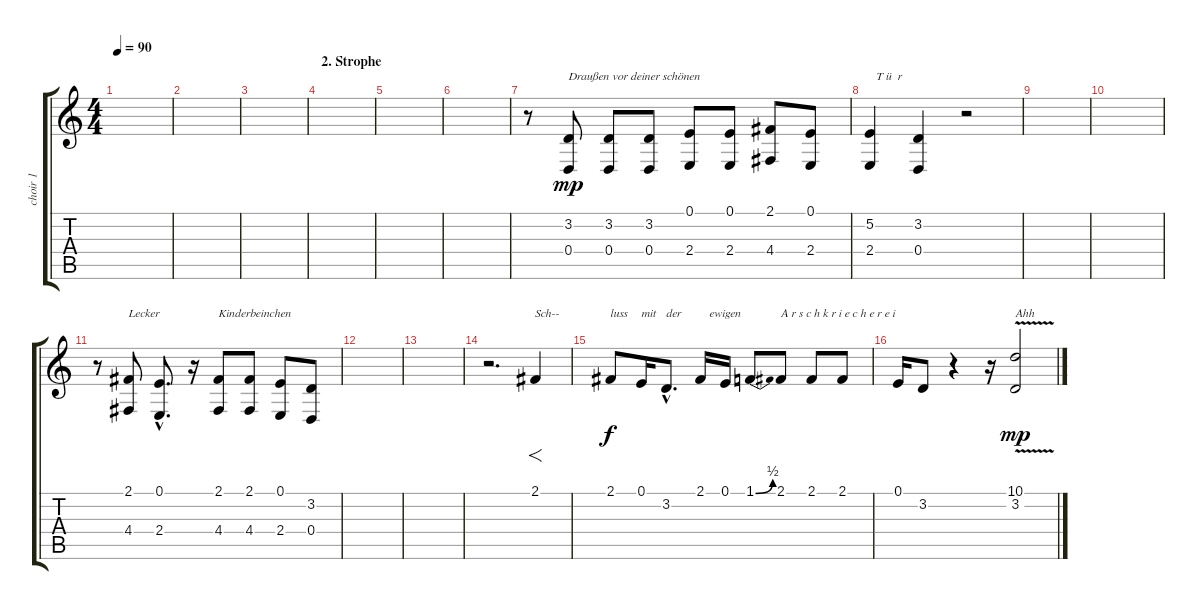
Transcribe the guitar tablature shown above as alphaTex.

\track ("choir 1" "choir 1") {instrument lead2sawtooth}
\staff {score tabs}
\tuning (E4 B3 G3 D3 A2 E2) {hide}
\ts (4 4)
\tempo 90
\clef g2
\ks c
|
|
|
\section ("" "2. Strophe")
|
|
|
r.8 (3.2 0.4).8{txt "Draußen vor deiner schönen" dy mp} (3.2 0.4).8 (3.2 0.4).8 (0.1 2.4).8 (0.1 2.4).8 (2.1 4.4).8 (0.1 2.4).8 |
(5.2 2.4).4{txt "  T ü  r"} (3.2 0.4).4 r.2 |
|
|
r.8 (2.1 4.4).8{txt "Lecker"} (0.1{hac} 2.4{hac}).8{d} r.16 (2.1 4.4).8{txt "Kinderbeinchen"} (2.1 4.4).8 (0.1 2.4).8 (3.2 0.4).8 |
|
|
r.2{d} 2.1.4{f txt "Sch--"} |
2.1.8{txt "luss" dy f} 0.1.16{txt "mit"} 3.2{hac}.8{d txt "der"} 2.1.16{txt "   ewigen     "} 0.1.16 1.1{be (bend 0 0 60 2)}.8 2.1.8{txt "A r s c h k r i e c h e r e i"} 2.1.8 2.1.8 |
0.1.16 3.2.8 r.4 r.16 (10.1{v} 3.2).2{txt "Ahh" dy mp}
